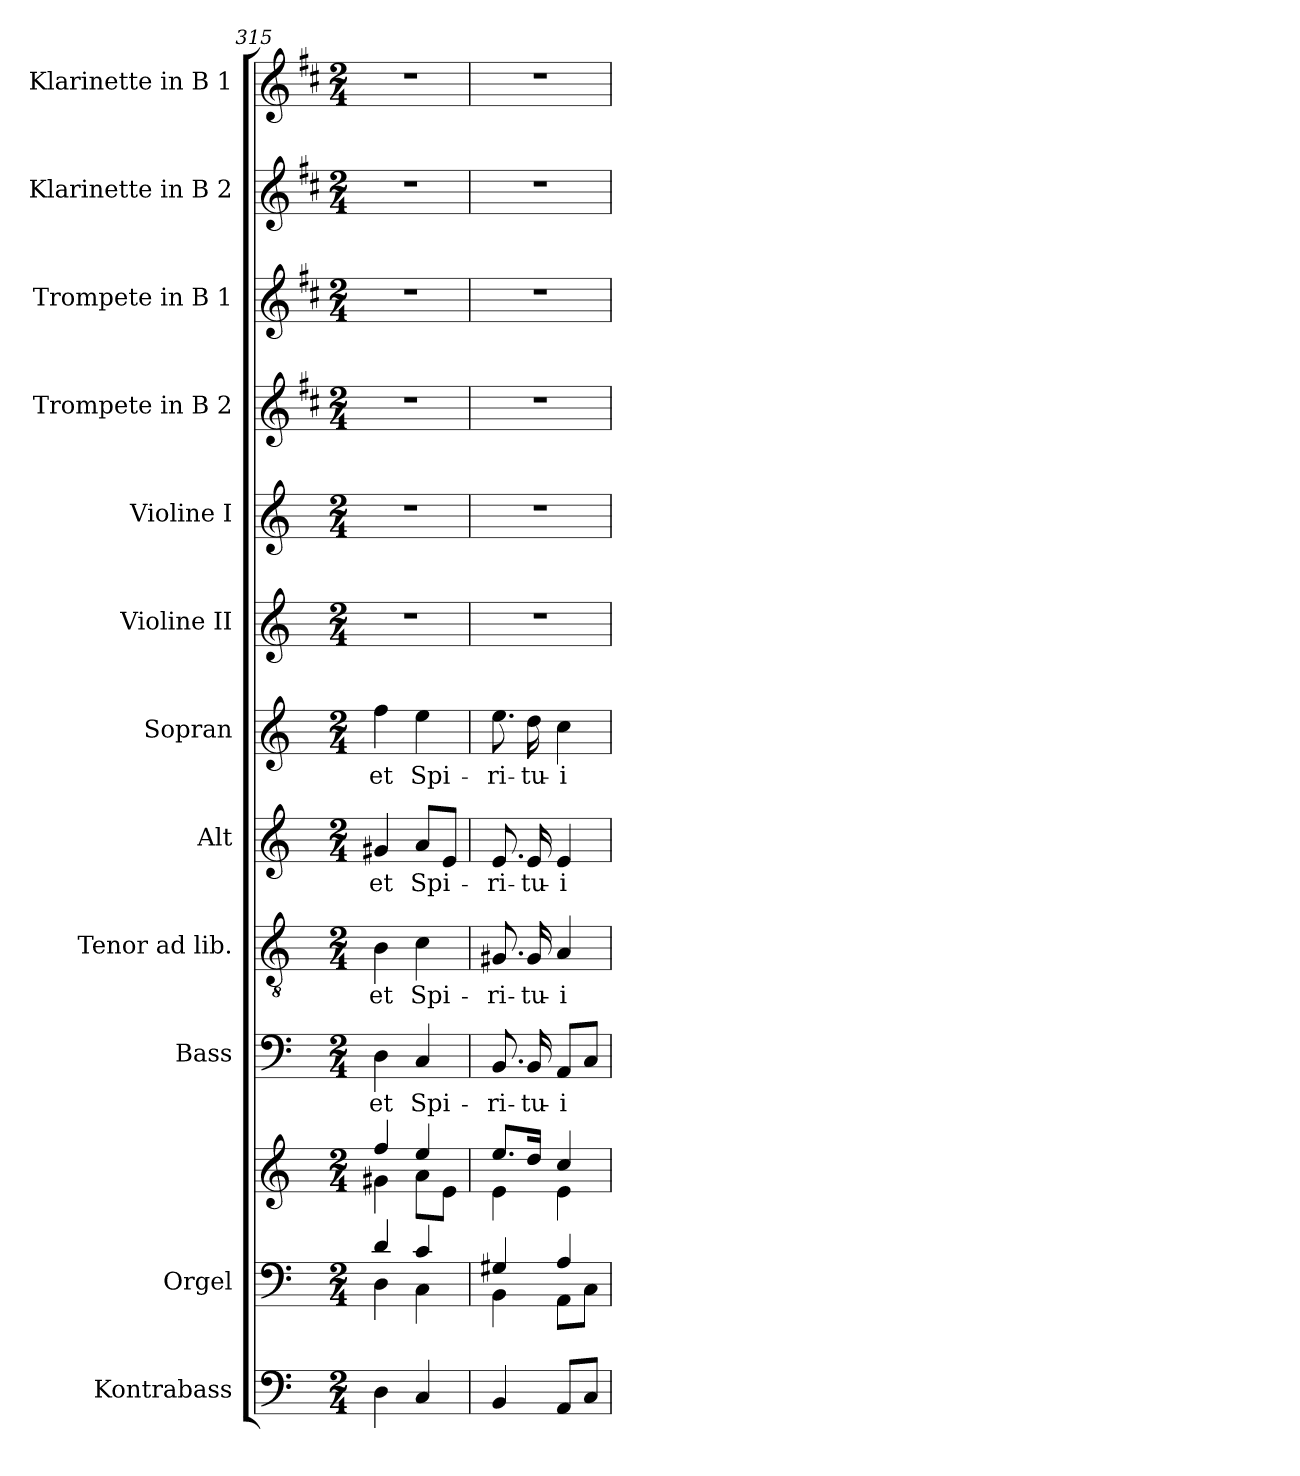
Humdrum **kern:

**kern	**kern	**kern	**kern	**text	**kern	**text	**kern	**text	**kern	**text	**kern	**kern	**kern	**kern	**kern	**kern
*part12	*part11	*part11	*part10	*part10	*part9	*part9	*part8	*part8	*part7	*part7	*part6	*part5	*part4	*part3	*part2	*part1
*staff13	*staff12	*staff11	*staff10	*staff10	*staff9	*staff9	*staff8	*staff8	*staff7	*staff7	*staff6	*staff5	*staff4	*staff3	*staff2	*staff1
*I"Kontrabass	*I"Orgel	*	*I"Bass	*	*I"Tenor ad lib.	*	*I"Alt	*	*I"Sopran	*	*I"Violine II	*I"Violine I	*I"Trompete in B 2	*I"Trompete in B 1	*I"Klarinette in B 2	*I"Klarinette in B 1
*I'Kb.	*I'Org.	*	*I'B	*	*I'T	*	*I'A	*	*I'S	*	*I'Vl. II	*I'Vl. I	*	*	*	*
*clefF4	*clefF4	*clefG2	*clefF4	*	*clefGv2	*	*clefG2	*	*clefG2	*	*clefG2	*clefG2	*clefG2	*clefG2	*clefG2	*clefG2
*ITrd7c12	*	*	*	*	*	*	*	*	*	*	*	*	*ITrd1c2	*ITrd1c2	*ITrd1c2	*ITrd1c2
*k[]	*k[]	*k[]	*k[]	*	*k[]	*	*k[]	*	*k[]	*	*k[]	*k[]	*k[]	*k[]	*k[]	*k[]
*C:	*C:	*C:	*C:	*	*C:	*	*C:	*	*C:	*	*C:	*C:	*C:	*C:	*C:	*C:
*M2/4	*M2/4	*M2/4	*M2/4	*	*M2/4	*	*M2/4	*	*M2/4	*	*M2/4	*M2/4	*M2/4	*M2/4	*M2/4	*M2/4
=315	=315	=315	=315	=315	=315	=315	=315	=315	=315	=315	=315	=315	=315	=315	=315	=315
*	*^	*^	*	*	*	*	*	*	*	*	*	*	*	*	*	*
!	!	!	!	!	!	!LO:LY:b	!	!LO:LY:b	!	!LO:LY:b	!	!LO:LY:b	!	!	!	!	!	!
4DD\	4d/	4D\	4ff/	4g#X\	4D\	et	4B\	et	4g#X/	et	4ff\	et	2r	2r	2r	2r	2r	2r
!	!	!	!	!	!	!LO:LY:b	!	!LO:LY:b	!	!LO:LY:b	!	!LO:LY:b	!	!	!	!	!	!
4CC/	4c/	4C\	4ee/	8a\L	4C/	Spi-	4c\	Spi-	8a/L	Spi-	4ee\	Spi-	.	.	.	.	.	.
.	.	.	.	8e\J	.	.	.	.	8e/J	.	.	.	.	.	.	.	.	.
=316	=316	=316	=316	=316	=316	=316	=316	=316	=316	=316	=316	=316	=316	=316	=316	=316	=316	=316
!	!	!	!	!	!	!LO:LY:b	!	!LO:LY:b	!	!LO:LY:b	!	!LO:LY:b	!	!	!	!	!	!
4BBB/	4G#X/	4BB\	8.ee/L	4e\	8.BB/	-ri-	8.G#X/	-ri-	8.e/	-ri-	8.ee\	-ri-	2r	2r	2r	2r	2r	2r
!	!	!	!	!	!	!LO:LY:b	!	!LO:LY:b	!	!LO:LY:b	!	!LO:LY:b	!	!	!	!	!	!
.	.	.	16dd/Jk	.	16BB/	-tu-	16G#/	-tu-	16e/	-tu-	16dd\	-tu-	.	.	.	.	.	.
!	!	!	!	!	!	!LO:LY:b	!	!LO:LY:b	!	!LO:LY:b	!	!LO:LY:b	!	!	!	!	!	!
8AAA/L	4A/	8AA\L	4cc/	4e\	8AA/L	-i	4A/	-i	4e/	-i	4cc\	-i	.	.	.	.	.	.
8CC/J	.	8C\J	.	.	8C/J	.	.	.	.	.	.	.	.	.	.	.	.	.
*	*v	*v	*	*	*	*	*	*	*	*	*	*	*	*	*	*	*	*
*	*	*v	*v	*	*	*	*	*	*	*	*	*	*	*	*	*	*
=	=	=	=	=	=	=	=	=	=	=	=	=	=	=	=	=
*-	*-	*-	*-	*-	*-	*-	*-	*-	*-	*-	*-	*-	*-	*-	*-	*-
